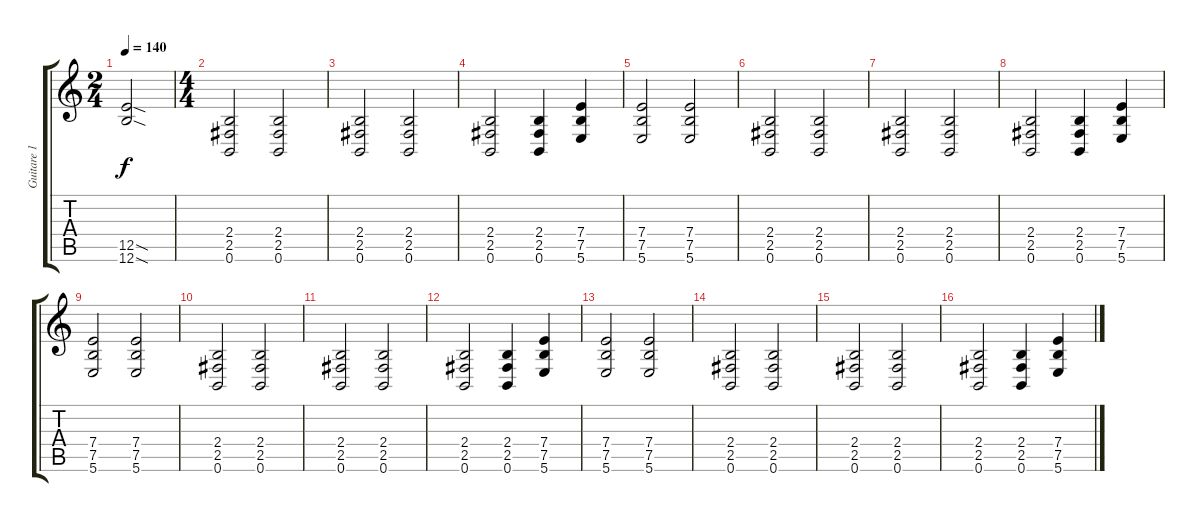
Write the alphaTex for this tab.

\track ("Guitare 1" "Guitare 1") {instrument distortionguitar}
\staff {score tabs}
\tuning (B3 Gb3 D3 A2 E2 B1) {hide}
\ts (2 4)
\tempo 140
\clef g2
\ks c
(12.5{sod} 12.6{sod}).2{dy f instrument distortionguitar} |
\ts (4 4)
(2.4 2.5 0.6).2 (2.4 2.5 0.6).2 |
(2.4 2.5 0.6).2 (2.4 2.5 0.6).2 |
(2.4 2.5 0.6).2 (2.4 2.5 0.6).4 (7.4 7.5 5.6).4 |
(7.4 7.5 5.6).2 (7.4 7.5 5.6).2 |
(2.4 2.5 0.6).2 (2.4 2.5 0.6).2 |
(2.4 2.5 0.6).2 (2.4 2.5 0.6).2 |
(2.4 2.5 0.6).2 (2.4 2.5 0.6).4 (7.4 7.5 5.6).4 |
(7.4 7.5 5.6).2 (7.4 7.5 5.6).2 |
(2.4 2.5 0.6).2 (2.4 2.5 0.6).2 |
(2.4 2.5 0.6).2 (2.4 2.5 0.6).2 |
(2.4 2.5 0.6).2 (2.4 2.5 0.6).4 (7.4 7.5 5.6).4 |
(7.4 7.5 5.6).2 (7.4 7.5 5.6).2 |
(2.4 2.5 0.6).2 (2.4 2.5 0.6).2 |
(2.4 2.5 0.6).2 (2.4 2.5 0.6).2 |
(2.4 2.5 0.6).2 (2.4 2.5 0.6).4 (7.4 7.5 5.6).4
